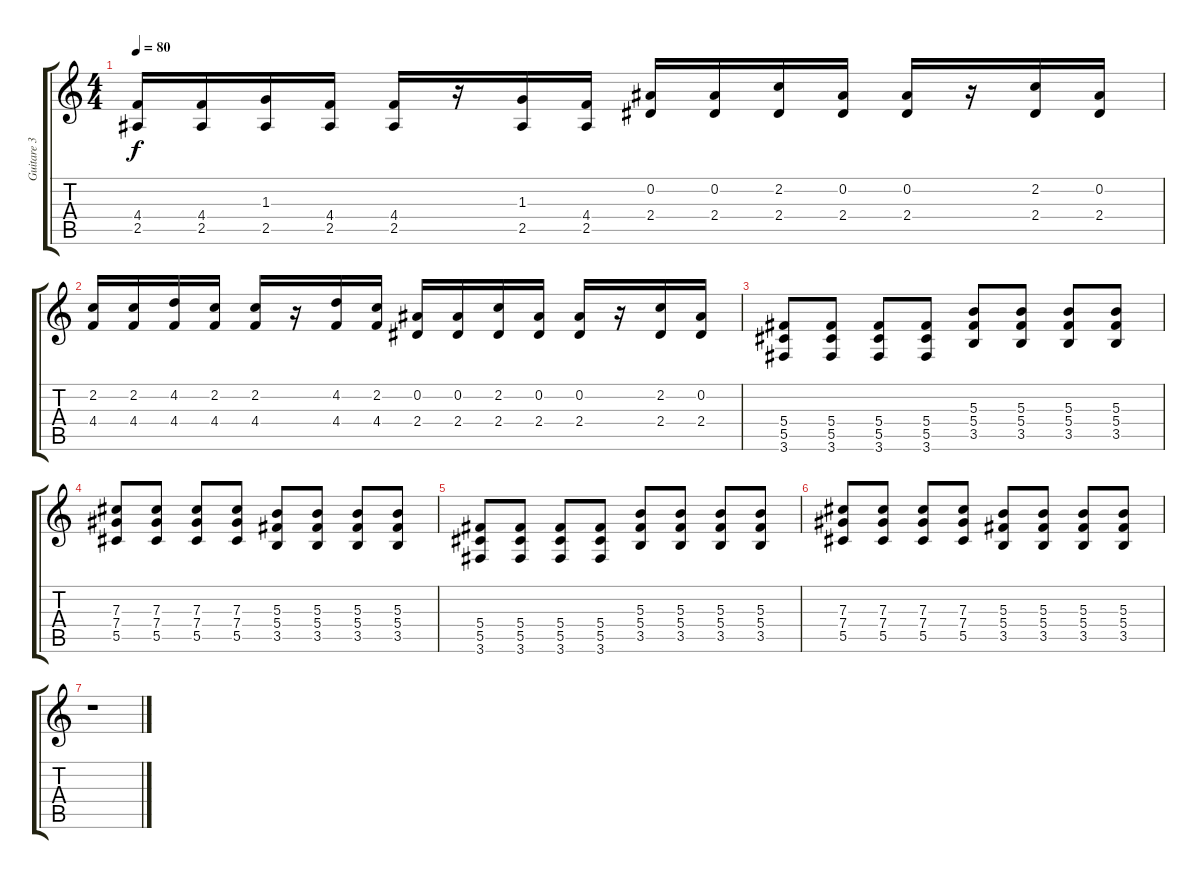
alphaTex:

\track ("Guitare 3" "Guitare 3") {instrument distortionguitar}
\staff {score tabs}
\tuning (Eb4 Bb3 Gb3 Db3 Ab2 Eb2) {hide}
\ts (4 4)
\tempo 80
\clef g2
\ks c
(4.4 2.5).16{dy f} (4.4 2.5).16 (1.3 2.5).16 (4.4 2.5).16 (4.4 2.5).16 r.16 (1.3 2.5).16 (4.4 2.5).16 (0.2 2.4).16 (0.2 2.4).16 (2.2 2.4).16 (0.2 2.4).16 (0.2 2.4).16 r.16 (2.2 2.4).16 (0.2 2.4).16 |
(2.2 4.4).16 (2.2 4.4).16 (4.2 4.4).16 (2.2 4.4).16 (2.2 4.4).16 r.16 (4.2 4.4).16 (2.2 4.4).16 (0.2 2.4).16 (0.2 2.4).16 (2.2 2.4).16 (0.2 2.4).16 (0.2 2.4).16 r.16 (2.2 2.4).16 (0.2 2.4).16 |
(5.4 5.5 3.6).8 (5.4 5.5 3.6).8 (5.4 5.5 3.6).8 (5.4 5.5 3.6).8 (5.3 5.4 3.5).8 (5.3 5.4 3.5).8 (5.3 5.4 3.5).8 (5.3 5.4 3.5).8 |
(7.3 7.4 5.5).8 (7.3 7.4 5.5).8 (7.3 7.4 5.5).8 (7.3 7.4 5.5).8 (5.3 5.4 3.5).8 (5.3 5.4 3.5).8 (5.3 5.4 3.5).8 (5.3 5.4 3.5).8 |
(5.4 5.5 3.6).8 (5.4 5.5 3.6).8 (5.4 5.5 3.6).8 (5.4 5.5 3.6).8 (5.3 5.4 3.5).8 (5.3 5.4 3.5).8 (5.3 5.4 3.5).8 (5.3 5.4 3.5).8 |
(7.3 7.4 5.5).8 (7.3 7.4 5.5).8 (7.3 7.4 5.5).8 (7.3 7.4 5.5).8 (5.3 5.4 3.5).8 (5.3 5.4 3.5).8 (5.3 5.4 3.5).8 (5.3 5.4 3.5).8 |
r.1
